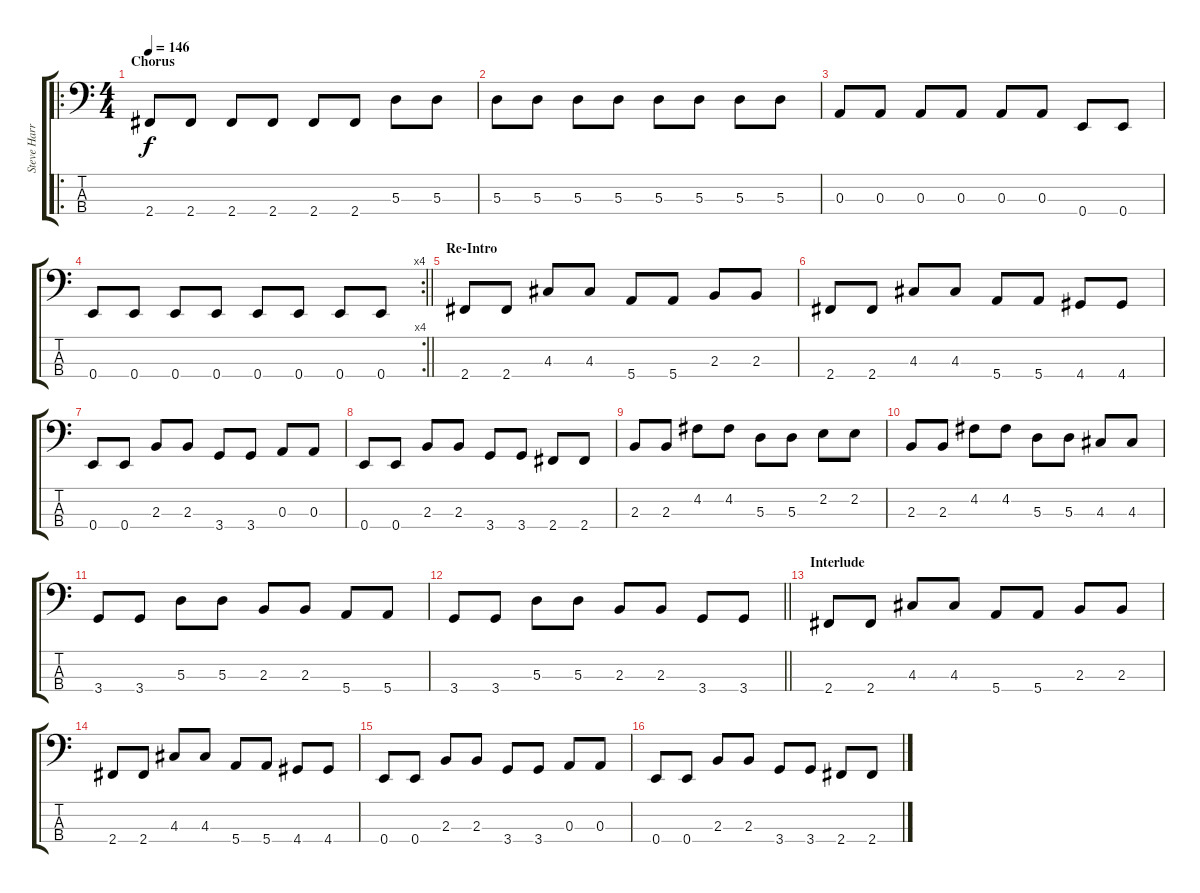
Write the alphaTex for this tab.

\track ("Steve Harris" "Steve Harr") {instrument electricbassfinger}
\staff {score tabs}
\tuning (G2 D2 A1 E1) {hide}
\ro
\ts (4 4)
\section ("" "Chorus")
\tempo 146
\clef f4
\ks c
2.4.8{dy f} 2.4.8 2.4.8 2.4.8 2.4.8 2.4.8 5.3.8 5.3.8 |
5.3.8 5.3.8 5.3.8 5.3.8 5.3.8 5.3.8 5.3.8 5.3.8 |
0.3.8 0.3.8 0.3.8 0.3.8 0.3.8 0.3.8 0.4.8 0.4.8 |
\rc 4
\barLineRight lightlight
0.4.8 0.4.8 0.4.8 0.4.8 0.4.8 0.4.8 0.4.8 0.4.8 |
\section ("" "Re-Intro")
2.4.8 2.4.8 4.3.8 4.3.8 5.4.8 5.4.8 2.3.8 2.3.8 |
2.4.8 2.4.8 4.3.8 4.3.8 5.4.8 5.4.8 4.4.8 4.4.8 |
0.4.8 0.4.8 2.3.8 2.3.8 3.4.8 3.4.8 0.3.8 0.3.8 |
0.4.8 0.4.8 2.3.8 2.3.8 3.4.8 3.4.8 2.4.8 2.4.8 |
2.3.8 2.3.8 4.2.8 4.2.8 5.3.8 5.3.8 2.2.8 2.2.8 |
2.3.8 2.3.8 4.2.8 4.2.8 5.3.8 5.3.8 4.3.8 4.3.8 |
3.4.8 3.4.8 5.3.8 5.3.8 2.3.8 2.3.8 5.4.8 5.4.8 |
\barLineRight lightlight
3.4.8 3.4.8 5.3.8 5.3.8 2.3.8 2.3.8 3.4.8 3.4.8 |
\section ("" "Interlude")
2.4.8 2.4.8 4.3.8 4.3.8 5.4.8 5.4.8 2.3.8 2.3.8 |
2.4.8 2.4.8 4.3.8 4.3.8 5.4.8 5.4.8 4.4.8 4.4.8 |
0.4.8 0.4.8 2.3.8 2.3.8 3.4.8 3.4.8 0.3.8 0.3.8 |
0.4.8 0.4.8 2.3.8 2.3.8 3.4.8 3.4.8 2.4.8 2.4.8
